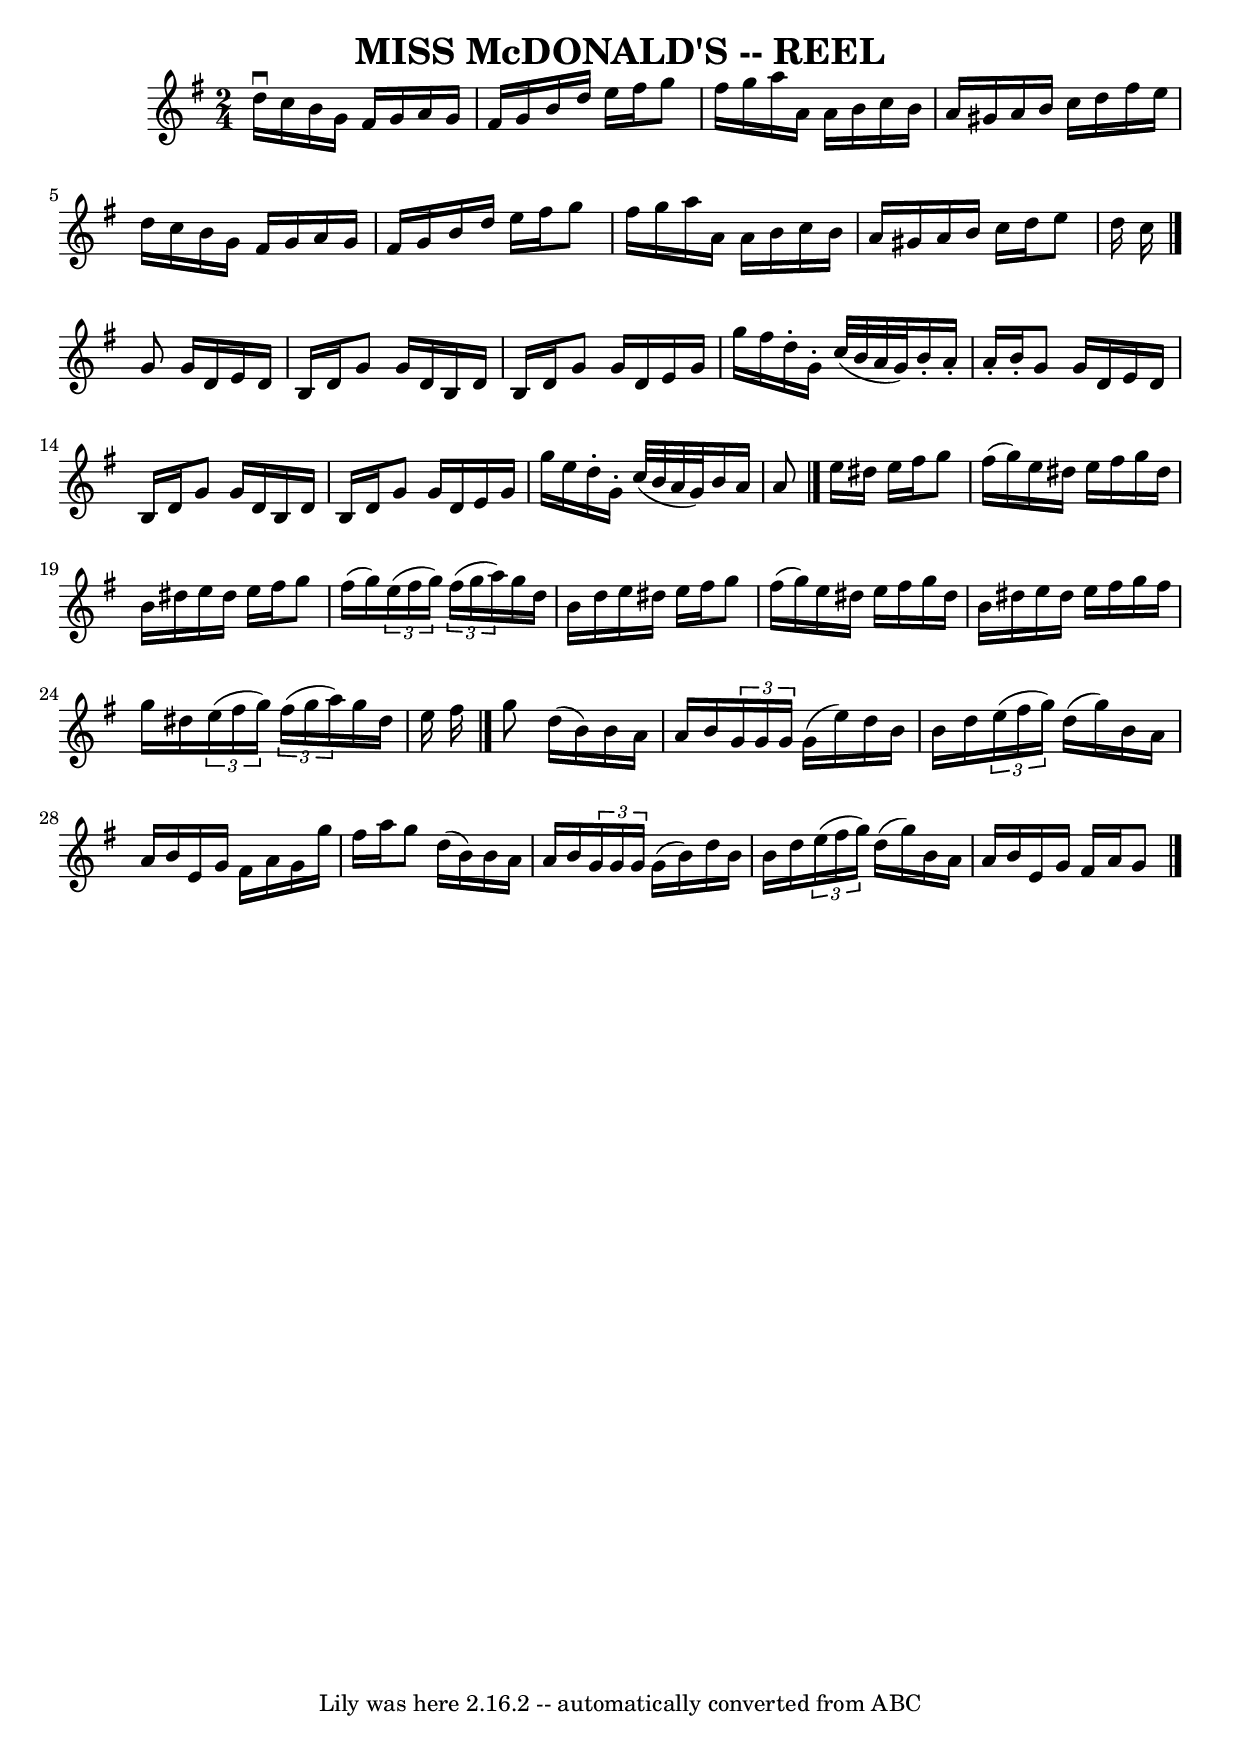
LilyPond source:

\version "2.16.2"
\include "Mammoth.ily"
\header {
  %% book = "Ryan's Mammoth Collection of Fiddle Tunes"
  crossRefNumber = "1"
  footnotes = ""
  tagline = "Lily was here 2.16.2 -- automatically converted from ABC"
  title = "MISS McDONALD'S -- REEL"

}
voicedefault =  {


  \time 2/4 
  \key g \major
  d''16^\downbow c''16        |
  b'16    
  g'16 fis'16 g'16 a'16 g'16 fis'16 g'16    |
  b'16    
  d''16 e''16 fis''16 g''8 fis''16 g''16    |
  a''16    
  a'16 a'16 b'16 c''16 b'16 a'16 gis'16    |
  a'16    
  b'16 c''16 d''16 fis''16 e''16 d''16 c''16        |
  
  b'16 g'16 fis'16 g'16 a'16 g'16 fis'16 g'16    |
  
  b'16 d''16 e''16 fis''16 g''8 fis''16 g''16    |
  
  a''16 a'16 a'16 b'16 c''16 b'16 a'16 gis'16    |
  
  a'16 b'16 c''16 d''16 e''8 d''16 c''16    \bar "|." g'8   
  g'16 d'16 e'16 d'16 b16 d'16    |
  g'8 g'16 d'16  
  b16 d'16 b16 d'16    |
  g'8 g'16 d'16 e'16 g'16  
  g''16 fis''16    |
  d''16-. g'16-. c''32 (b'32 a'32    
  g'32) b'16-. a'16-. a'16-. b'16-.       |
  g'8 g'16   
  d'16 e'16 d'16 b16 d'16    |
  g'8 g'16 d'16 b16   
  d'16 b16 d'16    |
  g'8 g'16 d'16 e'16 g'16 g''16 
  e''16    |
  d''16-. g'16-. c''32 (b'32 a'32 g'32)  
  b'16 a'16 a'8    \bar "|." e''16 dis''16 e''16 fis''16    
  g''8 fis''16 (g''16)   |
  e''16 dis''16 e''16 fis''16 
  g''16 dis''16 b'16 dis''16    |
  e''16 dis''16 e''16  
  fis''16 g''8 fis''16 (g''16)   |
  \times 2/3 { e''16 (
	       fis''16 g''16) 
	     }   \times 2/3 { fis''16 (g''16 a''16) 
			    }   
  g''16 d''16 b'16 d''16        |
  e''16 dis''16 e''16    
  fis''16 g''8 fis''16 (g''16)   |
  e''16 dis''16 e''16 
  fis''16 g''16 dis''16 b'16 dis''16    |
  e''16    
  dis''16 e''16 fis''16 g''16 fis''16 g''16 dis''16    
  \times 2/3 { e''16 (fis''16 g''16) 
	     }   \times 2/3 { fis''16 (
			      g''16 a''16) 
			    } g''16 dis''16 e''16 fis''16    \bar "|."     
  g''8 d''16 (b'16) b'16 a'16 a'16 b'16    |
  
  \times 2/3 { g'16 g'16 g'16  
	     } g'16 (e''16) d''16 b'16    
  b'16 d''16    |
  \times 2/3 { e''16 (fis''16 g''16) 
	     }   
  d''16 (g''16) b'16 a'16 a'16 b'16    |
  e'16 g'16   
  fis'16 a'16 g'16 g''16 fis''16 a''16        |
  g''8    
  d''16 (b'16) b'16 a'16 a'16 b'16    |
  \times 2/3 {   
    g'16 g'16 g'16  
  } g'16 (b'16) d''16 b'16 b'16 d''16    
  |
  \times 2/3 { e''16 (fis''16 g''16) 
	     } d''16 (g''16-) b'16 a'16 a'16 b'16    |
  e'16 g'16 fis'16 a'16  
  g'8      \bar "|."   

}

\score{
  <<

    \context Staff="default"
    {
      \voicedefault 
      
    }

  >>
  \layout {
    
  }
  \midi {
  }

}
